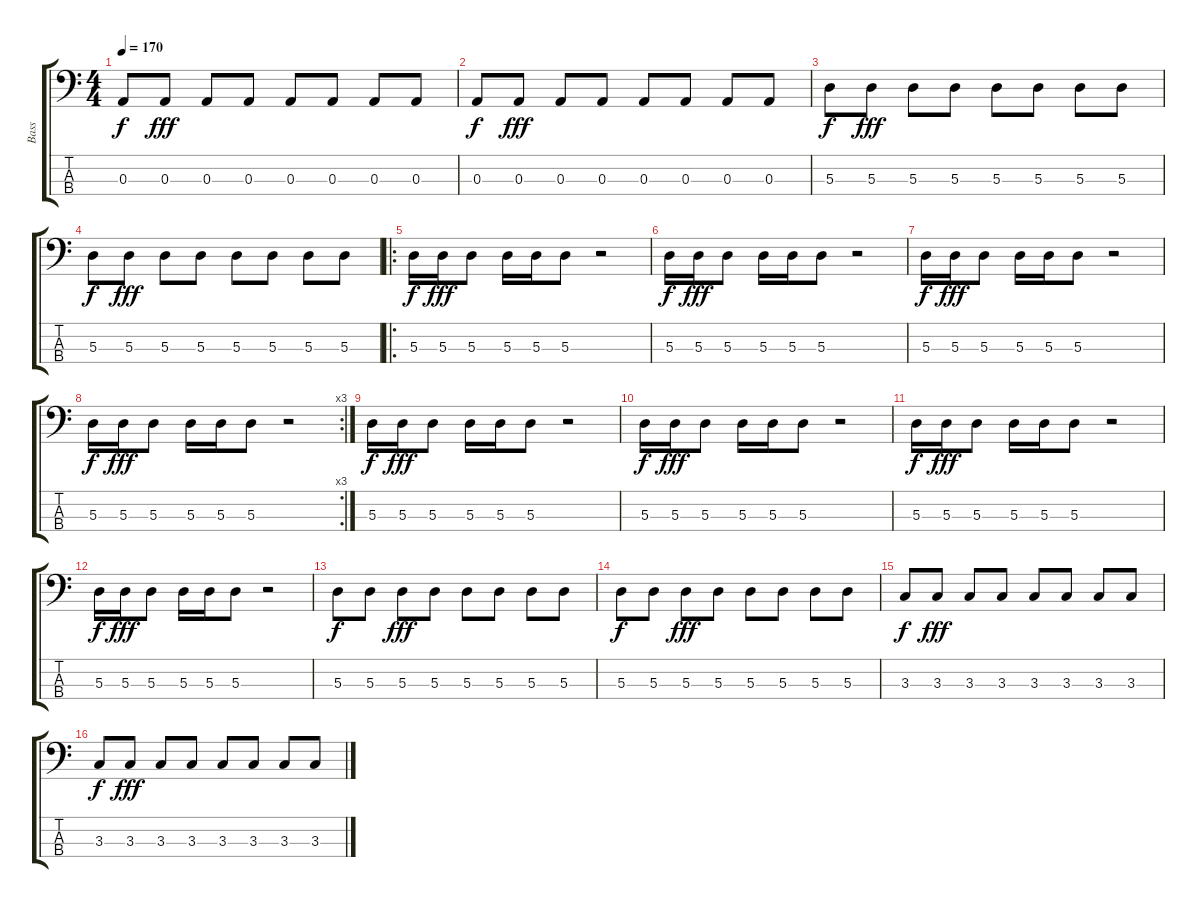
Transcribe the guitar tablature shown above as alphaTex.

\track ("Bass" "Bass") {instrument electricbassfinger}
\staff {score tabs}
\tuning (G2 D2 A1 E1) {hide}
\ts (4 4)
\tempo 170
\clef f4
\ks c
0.3.8{dy f} 0.3.8{dy fff} 0.3.8 0.3.8 0.3.8 0.3.8 0.3.8 0.3.8 |
0.3.8{dy f} 0.3.8{dy fff} 0.3.8 0.3.8 0.3.8 0.3.8 0.3.8 0.3.8 |
5.3.8{dy f} 5.3.8{dy fff} 5.3.8 5.3.8 5.3.8 5.3.8 5.3.8 5.3.8 |
5.3.8{dy f} 5.3.8{dy fff} 5.3.8 5.3.8 5.3.8 5.3.8 5.3.8 5.3.8 |
\ro
5.3.16{dy f} 5.3.16{dy fff} 5.3.8 5.3.16 5.3.16 5.3.8 r.2 |
5.3.16{dy f} 5.3.16{dy fff} 5.3.8 5.3.16 5.3.16 5.3.8 r.2 |
5.3.16{dy f} 5.3.16{dy fff} 5.3.8 5.3.16 5.3.16 5.3.8 r.2 |
\rc 3
5.3.16{dy f} 5.3.16{dy fff} 5.3.8 5.3.16 5.3.16 5.3.8 r.2 |
5.3.16{dy f} 5.3.16{dy fff} 5.3.8 5.3.16 5.3.16 5.3.8 r.2 |
5.3.16{dy f} 5.3.16{dy fff} 5.3.8 5.3.16 5.3.16 5.3.8 r.2 |
5.3.16{dy f} 5.3.16{dy fff} 5.3.8 5.3.16 5.3.16 5.3.8 r.2 |
5.3.16{dy f} 5.3.16{dy fff} 5.3.8 5.3.16 5.3.16 5.3.8 r.2 |
5.3.8{dy f} 5.3.8 5.3.8{dy fff} 5.3.8 5.3.8 5.3.8 5.3.8 5.3.8 |
5.3.8{dy f} 5.3.8 5.3.8{dy fff} 5.3.8 5.3.8 5.3.8 5.3.8 5.3.8 |
3.3.8{dy f} 3.3.8{dy fff} 3.3.8 3.3.8 3.3.8 3.3.8 3.3.8 3.3.8 |
3.3.8{dy f} 3.3.8{dy fff} 3.3.8 3.3.8 3.3.8 3.3.8 3.3.8 3.3.8
